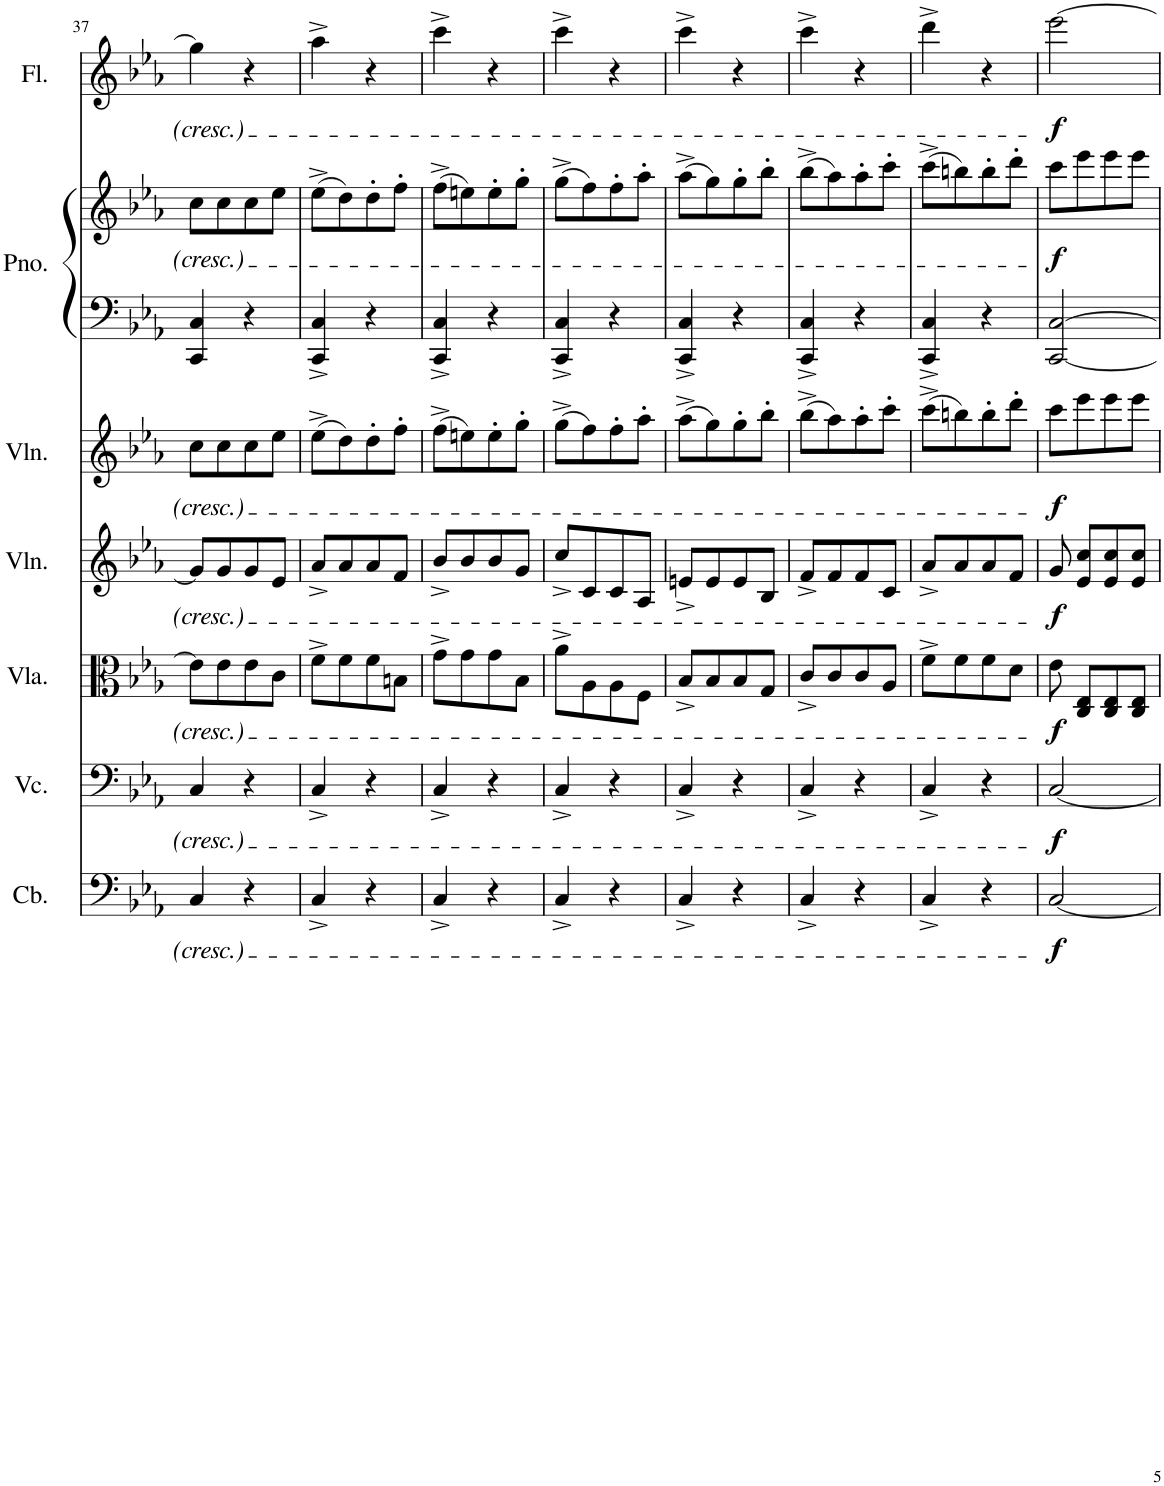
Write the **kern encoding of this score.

**kern	**dynam	**kern	**dynam	**kern	**dynam	**kern	**dynam	**kern	**dynam	**kern	**kern	**dynam	**kern	**dynam
*part7	*part7	*part6	*part6	*part5	*part5	*part4	*part4	*part3	*part3	*part2	*part2	*part2	*part1	*part1
*staff8	*staff8	*staff7	*staff7	*staff6	*staff6	*staff5	*staff5	*staff4	*staff4	*staff3	*staff2	*staff2/3	*staff1	*staff1
*I"Contrabass	*	*I"Violoncello	*	*I"Viola	*	*I"Violin	*	*I"Violin	*	*I"Piano	*	*	*I"Flute	*
*I'Cb.	*	*I'Vc.	*	*I'Vla.	*	*I'Vln.	*	*I'Vln.	*	*I'Pno.	*	*	*I'Fl.	*
!!LO:PB:g=z
*clefF4	*	*clefF4	*	*clefC3	*	*clefG2	*	*clefG2	*	*clefF4	*clefG2	*	*clefG2	*
*Trd7c12	*	*	*	*	*	*	*	*	*	*	*	*	*	*
*k[b-e-a-]	*	*k[b-e-a-]	*	*k[b-e-a-]	*	*k[b-e-a-]	*	*k[b-e-a-]	*	*k[b-e-a-]	*k[b-e-a-]	*	*k[b-e-a-]	*
*M2/4	*	*M2/4	*	*M2/4	*	*M2/4	*	*M2/4	*	*M2/4	*M2/4	*	*M2/4	*
=37	=37	=37	=37	=37	=37	=37	=37	=37	=37	=37	=37	=37	=37	=37
4C/	.	4C/	.	8e-\L]	.	8g/L]	.	8cc\L	.	4CC/ 4C/	8cc\L	.	4gg\]	.
.	.	.	.	8e-\	.	8g/	.	8cc\	.	.	8cc\	.	.	.
4r	.	4r	.	8e-\	.	8g/	.	8cc\	.	4r	8cc\	.	4r	.
.	.	.	.	8c\J	.	8e-/J	.	8ee-\J	.	.	8ee-\J	.	.	.
=38	=38	=38	=38	=38	=38	=38	=38	=38	=38	=38	=38	=38	=38	=38
4C^/	.	4C^/	.	8f^\L	.	8a-^/L	.	(8ee-^\L	.	4CC/^ 4C/^	(8ee-^\L	.	4aa-^\	.
.	.	.	.	8f\	.	8a-/	.	8dd\)	.	.	8dd\)	.	.	.
4r	.	4r	.	8f\	.	8a-/	.	8dd'\	.	4r	8dd'\	.	4r	.
.	.	.	.	8Bn\J	.	8f/J	.	8ff'\J	.	.	8ff'\J	.	.	.
=39	=39	=39	=39	=39	=39	=39	=39	=39	=39	=39	=39	=39	=39	=39
4C^/	.	4C^/	.	8g^\L	.	8b-^/L	.	(8ff^\L	.	4CC/^ 4C/^	(8ff^\L	.	4ccc^\	.
.	.	.	.	8g\	.	8b-/	.	8een\)	.	.	8een\)	.	.	.
4r	.	4r	.	8g\	.	8b-/	.	8ee'\	.	4r	8ee'\	.	4r	.
.	.	.	.	8B-\J	.	8g/J	.	8gg'\J	.	.	8gg'\J	.	.	.
=40	=40	=40	=40	=40	=40	=40	=40	=40	=40	=40	=40	=40	=40	=40
4C^/	.	4C^/	.	8a-^\L	.	8cc^/L	.	(8gg^\L	.	4CC/^ 4C/^	(8gg^\L	.	4ccc^\	.
.	.	.	.	8A-\	.	8c/	.	8ff\)	.	.	8ff\)	.	.	.
4r	.	4r	.	8A-\	.	8c/	.	8ff'\	.	4r	8ff'\	.	4r	.
.	.	.	.	8F\J	.	8A-/J	.	8aa-'\J	.	.	8aa-'\J	.	.	.
=41	=41	=41	=41	=41	=41	=41	=41	=41	=41	=41	=41	=41	=41	=41
4C^/	.	4C^/	.	8B-^/L	.	8en^/L	.	(8aa-^\L	.	4CC/^ 4C/^	(8aa-^\L	.	4ccc^\	.
.	.	.	.	8B-/	.	8e/	.	8gg\)	.	.	8gg\)	.	.	.
4r	.	4r	.	8B-/	.	8e/	.	8gg'\	.	4r	8gg'\	.	4r	.
.	.	.	.	8G/J	.	8B-/J	.	8bb-'\J	.	.	8bb-'\J	.	.	.
=42	=42	=42	=42	=42	=42	=42	=42	=42	=42	=42	=42	=42	=42	=42
4C^/	.	4C^/	.	8c^/L	.	8f^/L	.	(8bb-^\L	.	4CC/^ 4C/^	(8bb-^\L	.	4ccc^\	.
.	.	.	.	8c/	.	8f/	.	8aa-\)	.	.	8aa-\)	.	.	.
4r	.	4r	.	8c/	.	8f/	.	8aa-'\	.	4r	8aa-'\	.	4r	.
.	.	.	.	8A-/J	.	8c/J	.	8ccc'\J	.	.	8ccc'\J	.	.	.
=43	=43	=43	=43	=43	=43	=43	=43	=43	=43	=43	=43	=43	=43	=43
4C^/	.	4C^/	.	8f^\L	.	8a-^/L	.	(8ccc^\L	.	4CC/^ 4C/^	(8ccc^\L	.	4ddd^\	.
.	.	.	.	8f\	.	8a-/	.	8bbn\)	.	.	8bbn\)	.	.	.
4r	.	4r	.	8f\	.	8a-/	.	8bb'\	.	4r	8bb'\	.	4r	.
.	.	.	.	8d\J	.	8f/J	.	8ddd'\J	.	.	8ddd'\J	.	.	.
=44	=44	=44	=44	=44	=44	=44	=44	=44	=44	=44	=44	=44	=44	=44
!	!LO:DY:b	!	!LO:DY:b	!	!LO:DY:b	!	!LO:DY:b	!	!LO:DY:b	!	!	!LO:DY:b	!	!LO:DY:b
[2C/	f	[2C/	f	8e-\	f	8g/	f	8ccc\L	f	[2CC/ [2C/	8ccc\L	f	[2eee-\	f
.	.	.	.	8C/ 8E-/L	.	8e-/ 8cc/L	.	8eee-\	.	.	8eee-\	.	.	.
.	.	.	.	8C/ 8E-/	.	8e-/ 8cc/	.	8eee-\	.	.	8eee-\	.	.	.
.	.	.	.	8C/ 8E-/J	.	8e-/ 8cc/J	.	8eee-\J	.	.	8eee-\J	.	.	.
=	=	=	=	=	=	=	=	=	=	=	=	=	=	=
*-	*-	*-	*-	*-	*-	*-	*-	*-	*-	*-	*-	*-	*-	*-
